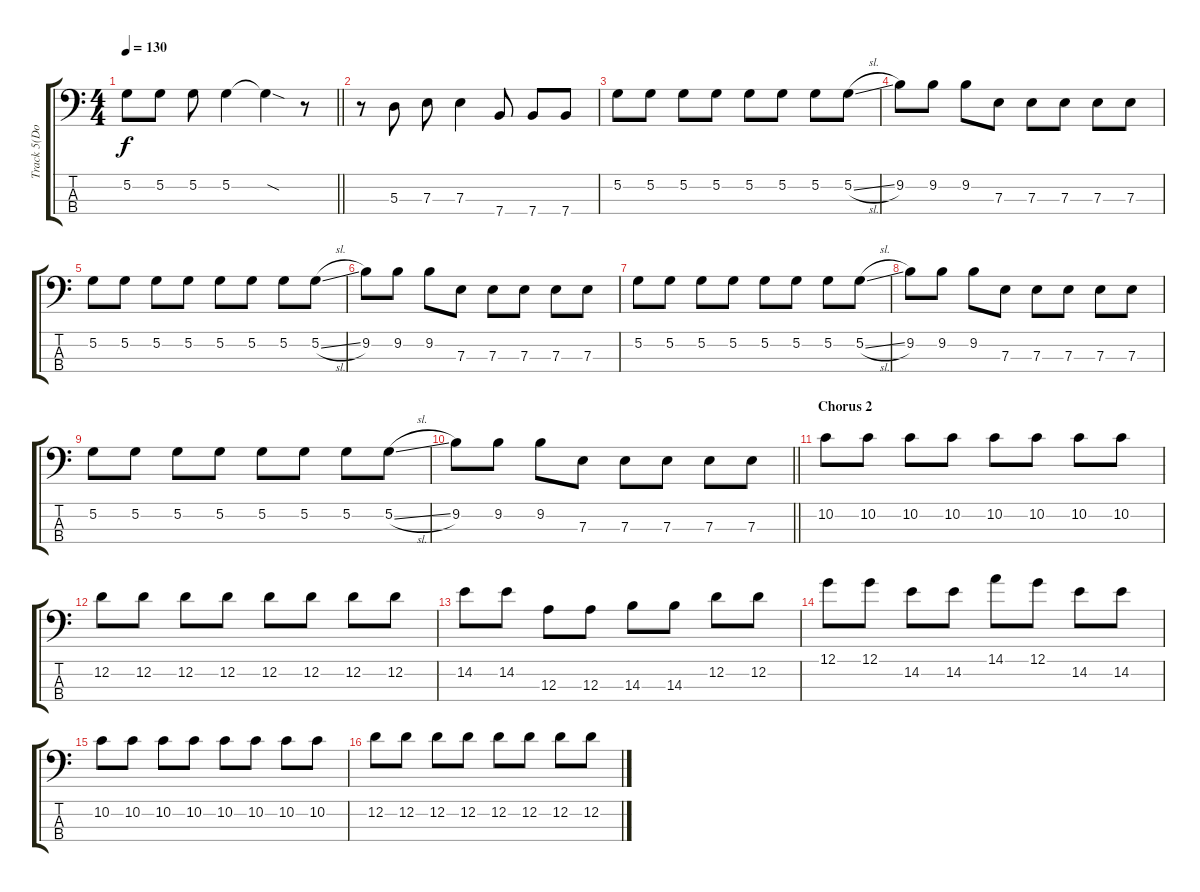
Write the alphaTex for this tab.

\track ("Track 5(Dok Sergio/Bass)" "Track 5(Do") {instrument electricbassfinger}
\staff {score tabs}
\tuning (G2 D2 A1 E1) {hide}
\ts (4 4)
\tempo 130
\clef f4
\barLineRight lightlight
\ks c
5.2.8{dy f} 5.2.8 5.2.8 5.2.4 5.2{sod t}.4 r.8 |
r.8 5.3.8 7.3.8 7.3.4 7.4.8 7.4.8 7.4.8 |
5.2.8 5.2.8 5.2.8 5.2.8 5.2.8 5.2.8 5.2.8 5.2{sl}.8 |
9.2.8 9.2.8 9.2.8 7.3.8 7.3.8 7.3.8 7.3.8 7.3.8 |
5.2.8 5.2.8 5.2.8 5.2.8 5.2.8 5.2.8 5.2.8 5.2{sl}.8 |
9.2.8 9.2.8 9.2.8 7.3.8 7.3.8 7.3.8 7.3.8 7.3.8 |
5.2.8 5.2.8 5.2.8 5.2.8 5.2.8 5.2.8 5.2.8 5.2{sl}.8 |
9.2.8 9.2.8 9.2.8 7.3.8 7.3.8 7.3.8 7.3.8 7.3.8 |
5.2.8 5.2.8 5.2.8 5.2.8 5.2.8 5.2.8 5.2.8 5.2{sl}.8 |
\barLineRight lightlight
9.2.8 9.2.8 9.2.8 7.3.8 7.3.8 7.3.8 7.3.8 7.3.8 |
\section ("" "Chorus 2")
10.2.8 10.2.8 10.2.8 10.2.8 10.2.8 10.2.8 10.2.8 10.2.8 |
12.2.8 12.2.8 12.2.8 12.2.8 12.2.8 12.2.8 12.2.8 12.2.8 |
14.2.8 14.2.8 12.3.8 12.3.8 14.3.8 14.3.8 12.2.8 12.2.8 |
12.1.8 12.1.8 14.2.8 14.2.8 14.1.8 12.1.8 14.2.8 14.2.8 |
10.2.8 10.2.8 10.2.8 10.2.8 10.2.8 10.2.8 10.2.8 10.2.8 |
12.2.8 12.2.8 12.2.8 12.2.8 12.2.8 12.2.8 12.2.8 12.2.8
